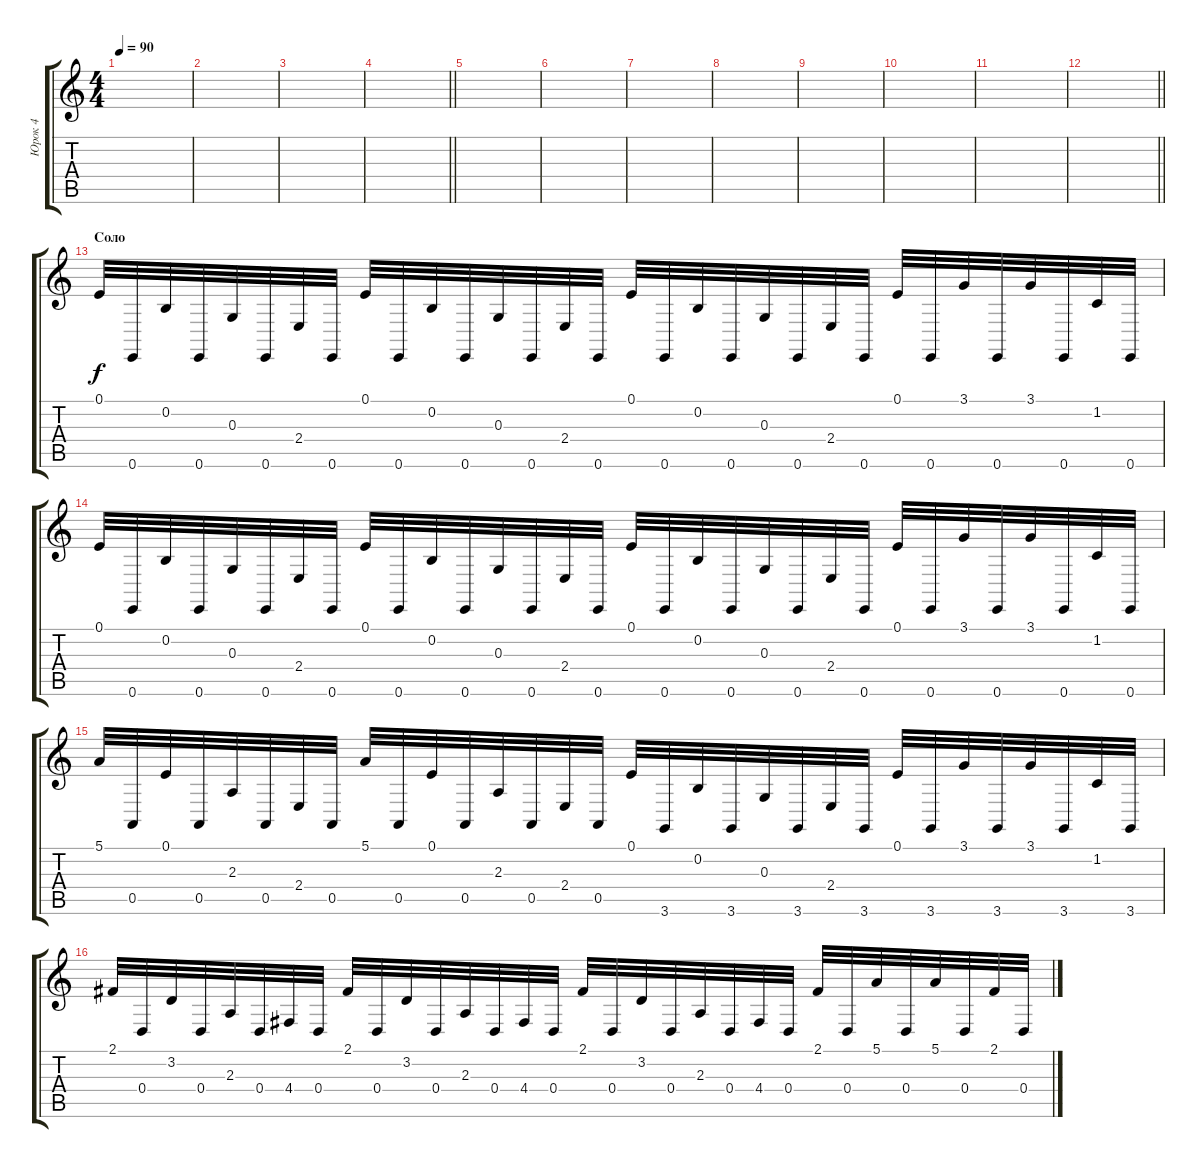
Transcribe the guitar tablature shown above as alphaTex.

\track ("Юрок 4" "Юрок 4") {instrument lead5charang}
\staff {score tabs}
\tuning (E4 B3 G3 D3 A2 E2) {hide}
\ts (4 4)
\tempo 90
\clef g2
\ks c
|
|
|
\barLineRight lightlight
|
|
|
|
|
|
|
|
\barLineRight lightlight
|
\section ("" "Соло")
0.1.32{volume 12 instrument synthbrass1} 0.6.32{balance 0} 0.2.32{volume 12 balance 8 instrument synthbrass1} 0.6.32{balance 16} 0.3.32{balance 8} 0.6.32{balance 0} 2.4.32{balance 8} 0.6.32{balance 16} 0.1.32{balance 8} 0.6.32{balance 0} 0.2.32{balance 8} 0.6.32{balance 16} 0.3.32{balance 8} 0.6.32{balance 0} 2.4.32{balance 8} 0.6.32{balance 16} 0.1.32{balance 8} 0.6.32{balance 0} 0.2.32{balance 8} 0.6.32{balance 16} 0.3.32{balance 8} 0.6.32{balance 0} 2.4.32{balance 8} 0.6.32{balance 16} 0.1.32{balance 8} 0.6.32{balance 0} 3.1.32{balance 8} 0.6.32{balance 16} 3.1.32{balance 8} 0.6.32{balance 0} 1.2.32{balance 8} 0.6.32{balance 16} |
0.1.32{balance 8} 0.6.32{balance 0} 0.2.32{balance 8} 0.6.32{balance 16} 0.3.32{balance 8} 0.6.32{balance 0} 2.4.32{balance 8} 0.6.32{balance 16} 0.1.32{balance 8} 0.6.32{balance 0} 0.2.32{balance 8} 0.6.32{balance 16} 0.3.32{balance 8} 0.6.32{balance 0} 2.4.32{balance 8} 0.6.32{balance 16} 0.1.32{balance 8} 0.6.32{balance 0} 0.2.32{balance 8} 0.6.32{balance 16} 0.3.32{balance 8} 0.6.32{balance 0} 2.4.32{balance 8} 0.6.32{balance 16} 0.1.32{balance 8} 0.6.32{balance 0} 3.1.32{balance 8} 0.6.32{balance 16} 3.1.32{balance 8} 0.6.32{balance 0} 1.2.32{balance 8} 0.6.32{balance 16} |
5.1.32{balance 8} 0.5.32{balance 0} 0.1.32{balance 8} 0.5.32{balance 16} 2.3.32{balance 8} 0.5.32{balance 0} 2.4.32{balance 8} 0.5.32{balance 16} 5.1.32{balance 8} 0.5.32{balance 0} 0.1.32{balance 8} 0.5.32{balance 16} 2.3.32{balance 8} 0.5.32{balance 0} 2.4.32{balance 8} 0.5.32{balance 16} 0.1.32{balance 8} 3.6.32{balance 0} 0.2.32{balance 8} 3.6.32{balance 16} 0.3.32{balance 8} 3.6.32{balance 0} 2.4.32{balance 8} 3.6.32{balance 16} 0.1.32{balance 8} 3.6.32{balance 0} 3.1.32{balance 8} 3.6.32{balance 16} 3.1.32{balance 8} 3.6.32{balance 0} 1.2.32{balance 8} 3.6.32{balance 16} |
2.1.32{balance 8} 0.4.32{balance 0} 3.2.32{balance 8} 0.4.32{balance 16} 2.3.32{balance 8} 0.4.32{balance 0} 4.4.32{balance 8} 0.4.32{balance 16} 2.1.32{balance 8} 0.4.32{balance 0} 3.2.32{balance 8} 0.4.32{balance 16} 2.3.32{balance 8} 0.4.32{balance 0} 4.4.32{balance 8} 0.4.32{balance 16} 2.1.32{balance 8} 0.4.32{balance 0} 3.2.32{balance 8} 0.4.32{balance 16} 2.3.32{balance 8} 0.4.32{balance 0} 4.4.32{balance 8} 0.4.32{balance 16} 2.1.32{balance 8} 0.4.32{balance 0} 5.1.32{balance 8} 0.4.32{balance 16} 5.1.32{balance 8} 0.4.32{balance 0} 2.1.32{balance 8} 0.4.32{balance 16}
